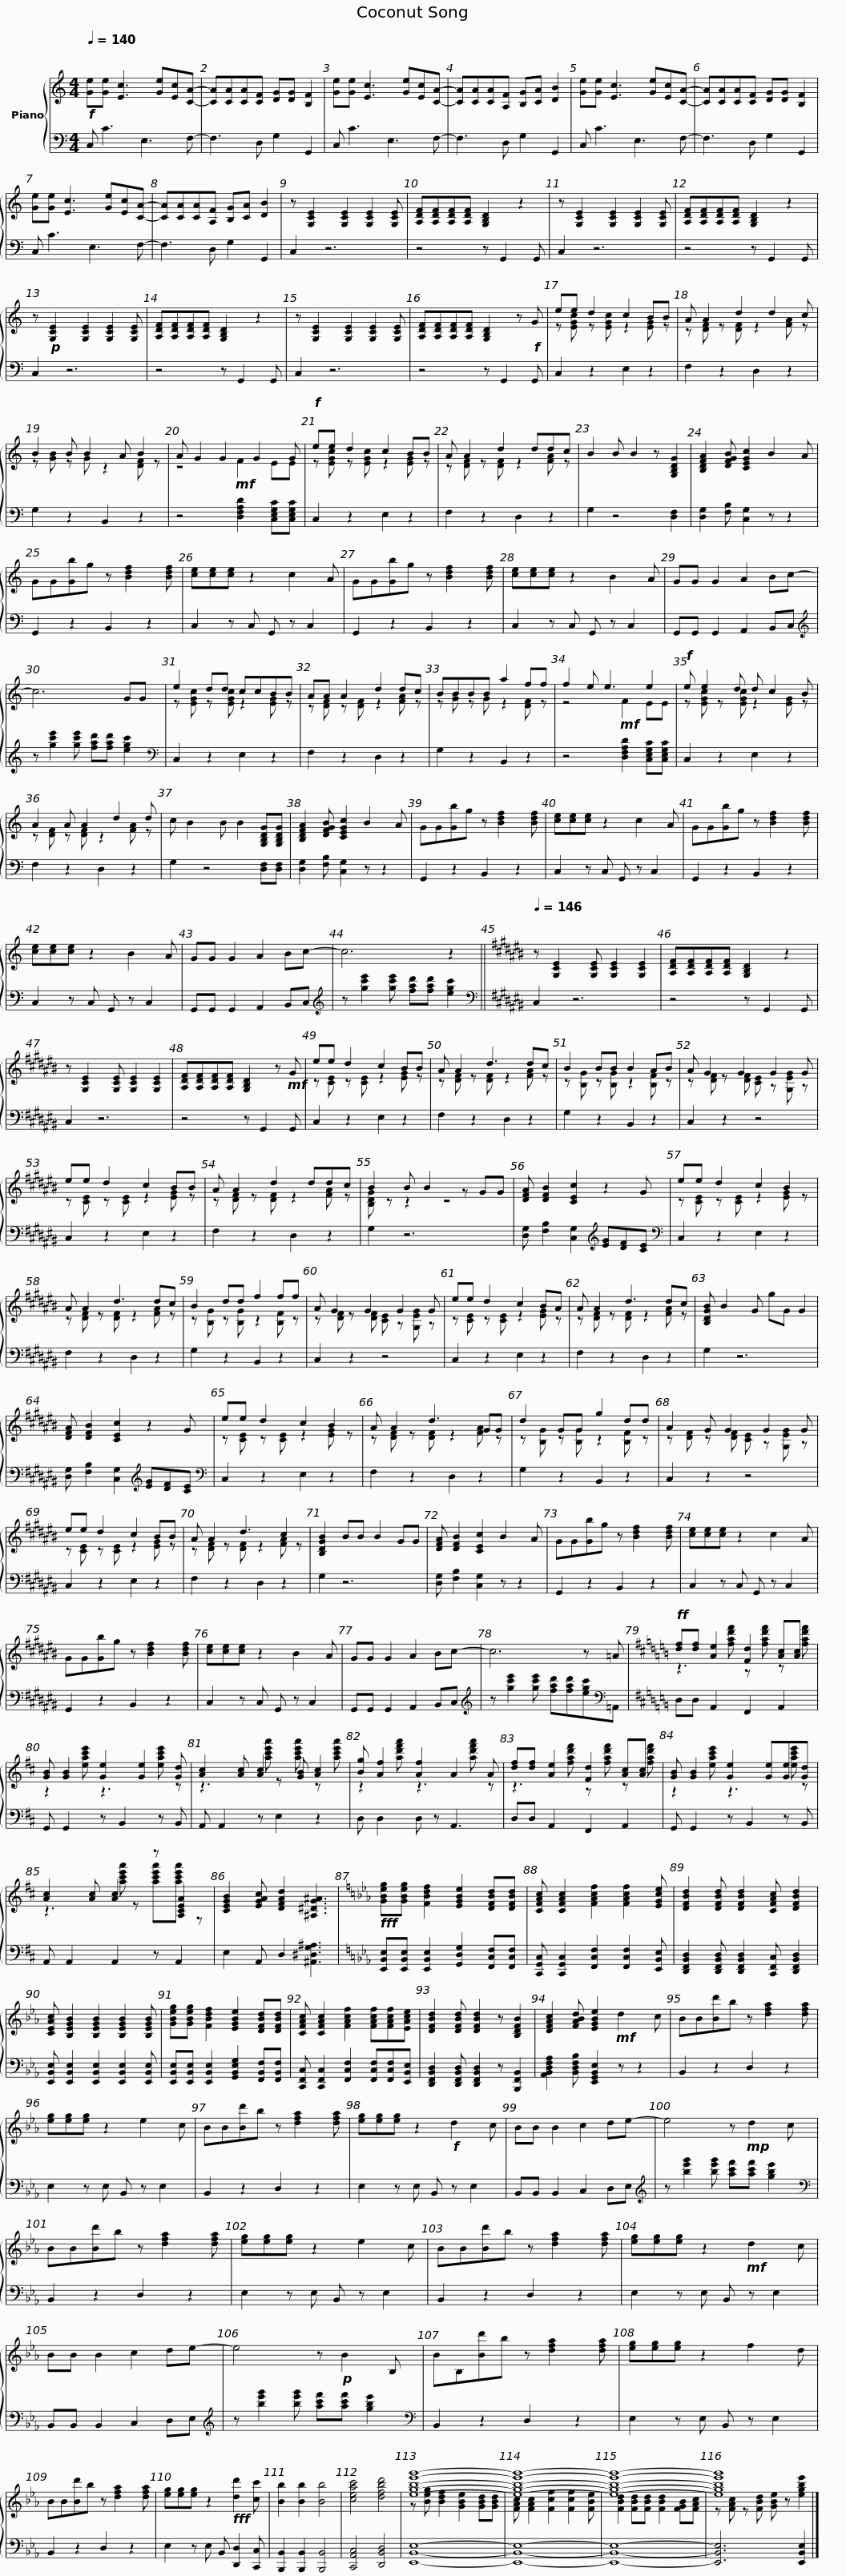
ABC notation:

X:1
%%score { ( 1 3 ) | 2 }
L:1/8
Q:1/4=140
M:4/4
I:linebreak $
K:C
V:1 treble
V:3 treble
V:2 bass
V:1
!f! [Ge][Ge] [Ec]3 [Ge][Ec][CA]- | [CA][CA][CA][CF] [DG][DG] [B,F]2 | [Ge][Ge] [Ec]3 [Ge][Ec][CA]- | [CA][CA][CA][A,F] [B,G][CA] [DB]2 | [Ge][Ge] [Ec]3 [Ge][Ec][CA]- |$ %5
 [CA][CA][CA][CF] [DG][DG] [B,F]2 | [Ge][Ge] [Ec]3 [Ge][Ec][CA]- | [CA][CA][CA][A,F] [B,G][CA] [DB]2 | z [G,CE]2 [G,CE]2 [G,CE]2 [G,CE] | [A,DF][A,DF][A,DF][A,DF] [G,B,D]2 z2 |$ %10
 z [G,CE]2 [G,CE]2 [G,CE]2 [G,CE] | [A,DF][A,DF][A,DF][A,DF] [G,B,D]2 z2 | z!p! [G,CE]2 [G,CE]2 [G,CE]2 [G,CE] | [A,DF][A,DF][A,DF][A,DF] [G,B,D]2 z2 | z [G,CE]2 [G,CE]2 [G,CE]2 [G,CE] |$ %15
 [A,DF][A,DF][A,DF][A,DF] [G,B,D]2 z!f! G | ee d2 c2 BB | A A2 d2 d2 c | B2 B B2 A B2 | A G2 G2 G2 G |$ %20
!f! ee d2 c2 BB | A A2 d2 ddc | B2 B B2 z [G,B,DG]2 | [B,DFA]2 [DFGB] [CEGc]2 B2 A | GG[Gb]g z [Bdf]2 [Bdf] |$ %25
 [ce][ce][ce] z2 c2 A | GG[Gb]g z [Bdf]2 [Bdf] | [ce][ce][ce] z2 B2 A | GG G2 A2 Bc- | c6 GG |$ %30
 e2 dd ccBB | AA A2 d2 dc | BBBB a2 ff | f2 e e3 e2 |!f! e e2 d d c2 B |$ %35
 A2 A A2 d2 d | c B2 B B2 [G,B,DG][G,B,DG] | [B,DFA]2 [DFGB] [CEGc]2 B2 A | GG[Gb]g z [Bdf]2 [Bdf] | [ce][ce][ce] z2 c2 A |$ %40
 GG[Gb]g z [Bdf]2 [Bdf] | [ce][ce][ce] z2 B2 A | GG G2 A2 Bc- | c6 z2 ||$[K:C#][Q:1/4=146] z [G,CE]2 [G,CE] [G,CE]2 [G,CE]2 | %45
 [A,DF][A,DF][A,DF][A,DF] [G,B,D]2 z2 | z [G,CE]2 [G,CE] [G,CE]2 [G,CE]2 | [A,DF][A,DF][A,DF][A,DF] [G,B,D]2 z!mf! G | ee d2 c2 BB |$ A A2 d3 dc | %50
 B2 BB B2 AB | A G2 G2 G2 G | ee d2 c2 BB |$ A A2 d2 ddc | B2 B B2 z GG | %55
 [DFA] [DFB]2 [CEc]2 z2 G | ee d2 c2 B2 |$ A A2 d3 dc | B2 dd f2 ff | A G2 G2 G2 G | %60
 ee d2 c2 BA | A A2 d3 dc |$ [B,DGB] B2 G gG G2 | [DFA] [DFB]2 [CEc]2 z2 G | ee d2 c2 B2 | %65
 A A2 d3 GG |$ d2 GG g2 dd | A2 G G2 G2 G | ee d2 c2 BB | A A2 d3 c2 | %70
 [B,DGB]2 BB B2 GG |$ [DFA] [DFB]2 [CEc]2 B2 A | GG[Gb]g z [Bdf]2 [Bdf] | [ce][ce][ce] z2 c2 A | GG[Gb]g z [Bdf]2 [Bdf] |$ %75
 [ce][ce][ce] z2 B2 A | GG G2 A2 Bc- | c6 z =A |[K:D]!ff! [df][df] [Ae]2 [Fd]2 [Ac][Ac] |$ [GB] [GB]2 [Ge]2 [Ge]2 [Gd] | %80
 [Ac]2 [Ac] [Ac]2 [GB] [Ac]2 | [Bg] [Af]2 [Af]2 A2 A | [df][df] [Ae]2 [Fd]2 [Ac][Ac] |$ [GB] [GB]2 [Ge]2 [Ge][Ge][Gd] | [Ac]2 [Ac] [Ac]2 z [A,CEA]2 | %85
 [CEGB]2 [EGAc] [DFAd]2 [^A,^DG^A]3 |[K:Eb]!fff! [GBeg][GBeg] [FBdf]2 [EGBe]2 [DFBd][DFBd] |$ [CFAc] [CFAc]2 [FAcf]2 [FAcf]2 [EGce] | [DFBd]2 [DFBd] [DFBd]2 [CFAc] [DFBd]2 | [CEAc] [B,EGB]2 [B,EGB]2 [B,EGB]2 [B,EGB] | %90
 [GBeg][GBeg] [FBdf]2 [EGBe]2 [DFBd][DFBd] | [CFAc] [CFAc]2 [FAcf]2 [FAcf][FAcf][EAce] | [DFBd]2 [DFBd] [DFBd]2 z [B,DFB]2 |$ [DFAc]2 [FABd] [EGBe]2!mf! d2 c | BB[Bd']b z [dfa]2 [dfa] | %95
 [eg][eg][eg] z2 e2 c | BB[Bd']b z [dfa]2 [dfa] | [eg][eg][eg] z2!f! d2 c |$ BB B2 c2 de- | e4 z!mp! d2 c | %100
 BB[Bd']b z [dfa]2 [dfa] | [eg][eg][eg] z2 e2 c | BB[Bd']b z [dfa]2 [dfa] |$ [eg][eg][eg] z2!mf! d2 c | BB B2 c2 de- | %105
 e4 z!p! B2 B, | BB,[Bd']b z [dfa]2 [dfa] | [eg][eg][eg] z2 f2 d |$ BB[Bd']b z [dfa]2 [dfa] | [eg][eg][eg] z2!fff! [dd']2 [cc'] | %110
 [Bb]2 [Bb]2 [Bb]4 | [ceac']4 [dfbd']4 | [egbe'g']8- | [egbe'g']8- |$ [egbe'g']8- | %115
 [egbe'g']8 |] %116
V:2
 C, C3 E,3 F,- | F,3 D, G,2 G,,2 | C, C3 E,3 F,- | F,3 D, G,2 G,,2 | C, C3 E,3 F,- |$ %5
 F,3 D, G,2 G,,2 | C, C3 E,3 F,- | F,3 D, G,2 G,,2 | C,2 z6 | z4 z G,,2 G,, |$ %10
 C,2 z6 | z4 z G,,2 G,, | C,2 z6 | z4 z G,,2 G,, | C,2 z6 |$ %15
 z4 z G,,2 G,, | C,2 z2 E,2 z2 | F,2 z2 D,2 z2 | G,2 z2 B,,2 z2 | z4 [D,F,A,D]2 [C,E,G,C][C,E,G,C] |$ %20
 C,2 z2 E,2 z2 | F,2 z2 D,2 z2 | G,2 z4 [D,F,]2 | [D,G,]2 [F,B,] [C,G,]2 z z2 | G,,2 z2 B,,2 z2 |$ %25
 C,2 z C, G,, z C,2 | G,,2 z2 B,,2 z2 | C,2 z C, G,, z C,2 | G,,G,, G,,2 A,,2 B,,C, |[K:treble] z [gc'e']2 [gc'e'] [fad'][fad'] [egc']2 |$ %30
[K:bass] C,2 z2 E,2 z2 | F,2 z2 D,2 z2 | G,2 z2 B,,2 z2 | z4 [D,F,A,D]2 [C,E,G,C][C,E,G,C] | C,2 z2 E,2 z2 |$ %35
 F,2 z2 D,2 z2 | G,2 z4 [D,F,][D,F,] | [D,G,]2 [F,B,] [C,G,]2 z z2 | G,,2 z2 B,,2 z2 | C,2 z C, G,, z C,2 |$ %40
 G,,2 z2 B,,2 z2 | C,2 z C, G,, z C,2 | G,,G,, G,,2 A,,2 B,,C, |[K:treble] z [gc'e']2 [gc'e'] [fad'][fad'] [egc']2 ||$[K:C#][K:bass] C,2 z6 | %45
 z4 z G,,2 G,, | C,2 z6 | z4 z G,,2 G,, | C,2 z2 E,2 z2 |$ F,2 z2 D,2 z2 | %50
 G,2 z2 B,,2 z2 | C,2 z2 z4 | C,2 z2 E,2 z2 |$ F,2 z2 D,2 z2 | G,2 z6 | %55
 [D,G,] [F,B,]2 [C,G,]2[K:treble] [EG][DF][CE] |[K:bass] C,2 z2 E,2 z2 |$ F,2 z2 D,2 z2 | G,2 z2 B,,2 z2 | C,2 z2 z4 | %60
 C,2 z2 E,2 z2 | F,2 z2 D,2 z2 |$ G,2 z6 | [D,G,] [F,B,]2 [C,G,]2[K:treble] [EG][DF][CE] |[K:bass] C,2 z2 E,2 z2 | %65
 F,2 z2 D,2 z2 |$ G,2 z2 B,,2 z2 | C,2 z2 z4 | C,2 z2 E,2 z2 | F,2 z2 D,2 z2 | %70
 G,2 z6 |$ [D,G,] [F,B,]2 [C,G,]2 z z2 | G,,2 z2 B,,2 z2 | C,2 z C, G,, z C,2 | G,,2 z2 B,,2 z2 |$ %75
 C,2 z C, G,, z C,2 | G,,G,, G,,2 A,,2 B,,C, |[K:treble] z [gc'e']2 [gc'e'] [fad'][fad'][egc'][K:bass]=A,, |[K:D] D,D, A,,2 F,,2 A,,2 |$ G,, G,,2 z B,,2 z B,, | %80
 A,, A,,2 z E,2 z2 | D, D,2 D, z A,,3 | D,D, A,,2 F,,2 A,,2 |$ G,, G,,2 z B,,2 z B,, | A,, A,,2 A,,2 z A,,2 | %85
 E,2 A,, D,2 [^A,,^D,G,^A,]3 |[K:Eb] [E,,B,,E,][E,,B,,E,] [E,,B,,E,]2 [G,,D,G,]2 [F,,C,F,][F,,C,F,] |$ [C,,G,,C,] [C,,G,,C,]2 [F,,C,F,]2 [F,,C,F,]2 [E,,B,,E,] | [D,,F,,B,,D,]2 [D,,F,,B,,D,] [D,,F,,B,,D,]2 [C,,F,,C,] [D,,F,,B,,D,]2 | [E,,B,,E,] [E,,B,,E,]2 [E,,B,,E,]2 [E,,B,,E,]2 [E,,B,,E,] | %90
 [E,,B,,E,][E,,B,,E,] [E,,B,,E,]2 [G,,B,,E,G,]2 [F,,B,,F,][F,,B,,F,] | [C,,F,,C,] [C,,F,,C,]2 [F,,C,F,]2 [F,,C,F,][F,,C,F,][E,,B,,E,] | [D,,F,,B,,D,]2 [D,,F,,B,,D,] [D,,F,,B,,D,]2 z [B,,,F,,B,,]2 |$ [A,,B,,D,F,A,]2 [B,,D,F,B,] [E,,G,,B,,E,]2 z z2 | B,,2 z2 D,2 z2 | %95
 E,2 z E, B,, z E,2 | B,,2 z2 D,2 z2 | E,2 z E, B,, z E,2 |$ B,,B,, B,,2 C,2 D,E, |[K:treble] z [be'g']2 [be'g'] [ac'f'][ac'f'] [gbe']2 | %100
[K:bass] B,,2 z2 D,2 z2 | E,2 z E, B,, z E,2 | B,,2 z2 D,2 z2 |$ E,2 z E, B,, z E,2 | B,,B,, B,,2 C,2 D,E, | %105
[K:treble] z [be'g']2 [be'g'] [ac'f'][ac'f'] [gbe']2 |[K:bass] B,,2 z2 D,2 z2 | E,2 z E, B,, z E,2 |$ B,,2 z2 D,2 z2 | E,2 z E, B,, [D,,D,]2 [C,,C,] | %110
 [B,,,B,,]2 [B,,,B,,]2 [B,,,B,,]4 | [C,,A,,C,]4 [D,,B,,D,]4 | [E,,B,,E,]8- | [E,,B,,E,]8- |$ [E,,B,,E,]8- | %115
 [E,,B,,E,]6 [E,,B,,E,]2 |] %116
V:3
 x8 | x8 | x8 | x8 | x8 |$ %5
 x8 | x8 | x8 | x8 | x8 |$ %10
 x8 | x8 | x8 | x8 | x8 |$ %15
 x8 | z [EGc] z [EGc] z2 [EG] z | z [DF] z [DF] z2 [FA] z | z [GB] z G z2 [DF] z | z4!mf! F2 EE |$ %20
 z [EGc] z [EGc] z2 [EG] z | z [DF] z [DF] z2 [FA] z | x8 | x8 | x8 |$ %25
 x8 | x8 | x8 | x8 | x8 |$ %30
 z [EGc] z [EGc] z2 [EG] z | z [DF] z [DF] z2 [FA] z | z [GB] z G z2 [DF] z | z4!mf! F2 EE | z [EGc] z [EGc] z2 [EG] z |$ %35
 z [DF] z [DF] z2 [FA] z | x8 | x8 | x8 | x8 |$ %40
 x8 | x8 | x8 | x8 ||$[K:C#] x8 | %45
 x8 | x8 | x8 | z [CE] z [CE] z2 [EG] z |$ z [DF] z [DF] z2 [FA] z | %50
 z [B,G] z [B,G] z2 [B,F] z | z [DF] z [DF] [CE] z [G,EG] z | z [CE] z [CE] z2 [EG] z |$ z [DF] z [DF] z2 [FA] z | [B,DG] z z2 z4 | %55
 x8 | z [CE] z [CE] z2 [EG] z |$ z [DF] z [DF] z2 [FA] z | z [B,G] z [B,G] z2 [B,F] z | z [DF] z [DF] [CE] z [G,EG] z | %60
 z [CE] z [CE] z2 [EG] z | z [DF] z [DF] z2 [FA] z |$ x8 | x8 | z [CE] z [CE] z2 [EG] z | %65
 z [DF] z [DF] z2 [FA] z |$ z [B,G] z [B,G] z2 [B,F] z | z [DF] z [DF] [CE] z [G,EG] z | z [CE] z [CE] z2 [EG] z | z [DF] z [DF] z2 [FA] z | %70
 x8 |$ x8 | x8 | x8 | x8 |$ %75
 x8 | x8 | x8 |[K:D] z3 [fad'f'] z [fad'f'] z [fad'f'] |$ z2 [eac'e'] z3 [eac'e'] z | %80
 z3 [ac'e'a'] z [ac'e'a'] z [ac'e'a'] | z2 [ad'f'a'] z3 [ad'f'a'] z | z3 [fad'f'] z [fad'f'] z [fad'f'] |$ z2 [eac'e'] z3 [eac'e'] z | z3 [ac'e'a'] z [ac'e'a'][ac'e'a'] z | %85
 x8 |[K:Eb] x8 |$ x8 | x8 | x8 | %90
 x8 | x8 | x8 |$ x8 | x8 | %95
 x8 | x8 | x8 |$ x8 | x8 | %100
 x8 | x8 | x8 |$ x8 | x8 | %105
 x8 | x8 | x8 |$ x8 | x8 | %110
 x8 | x8 | z [Beg] [Bdf]2 [GBe]2 [GBd][GBd] | [FAc] [FAc]2 [Fcf]2 [Fcf]2 [FBe] |$ [FBd]2 [FBd][FBd] [FBd]2 [FGB][FAc] | %115
 z [FAc] z [FBd] [GBe] z [egbe']2 |] %116
